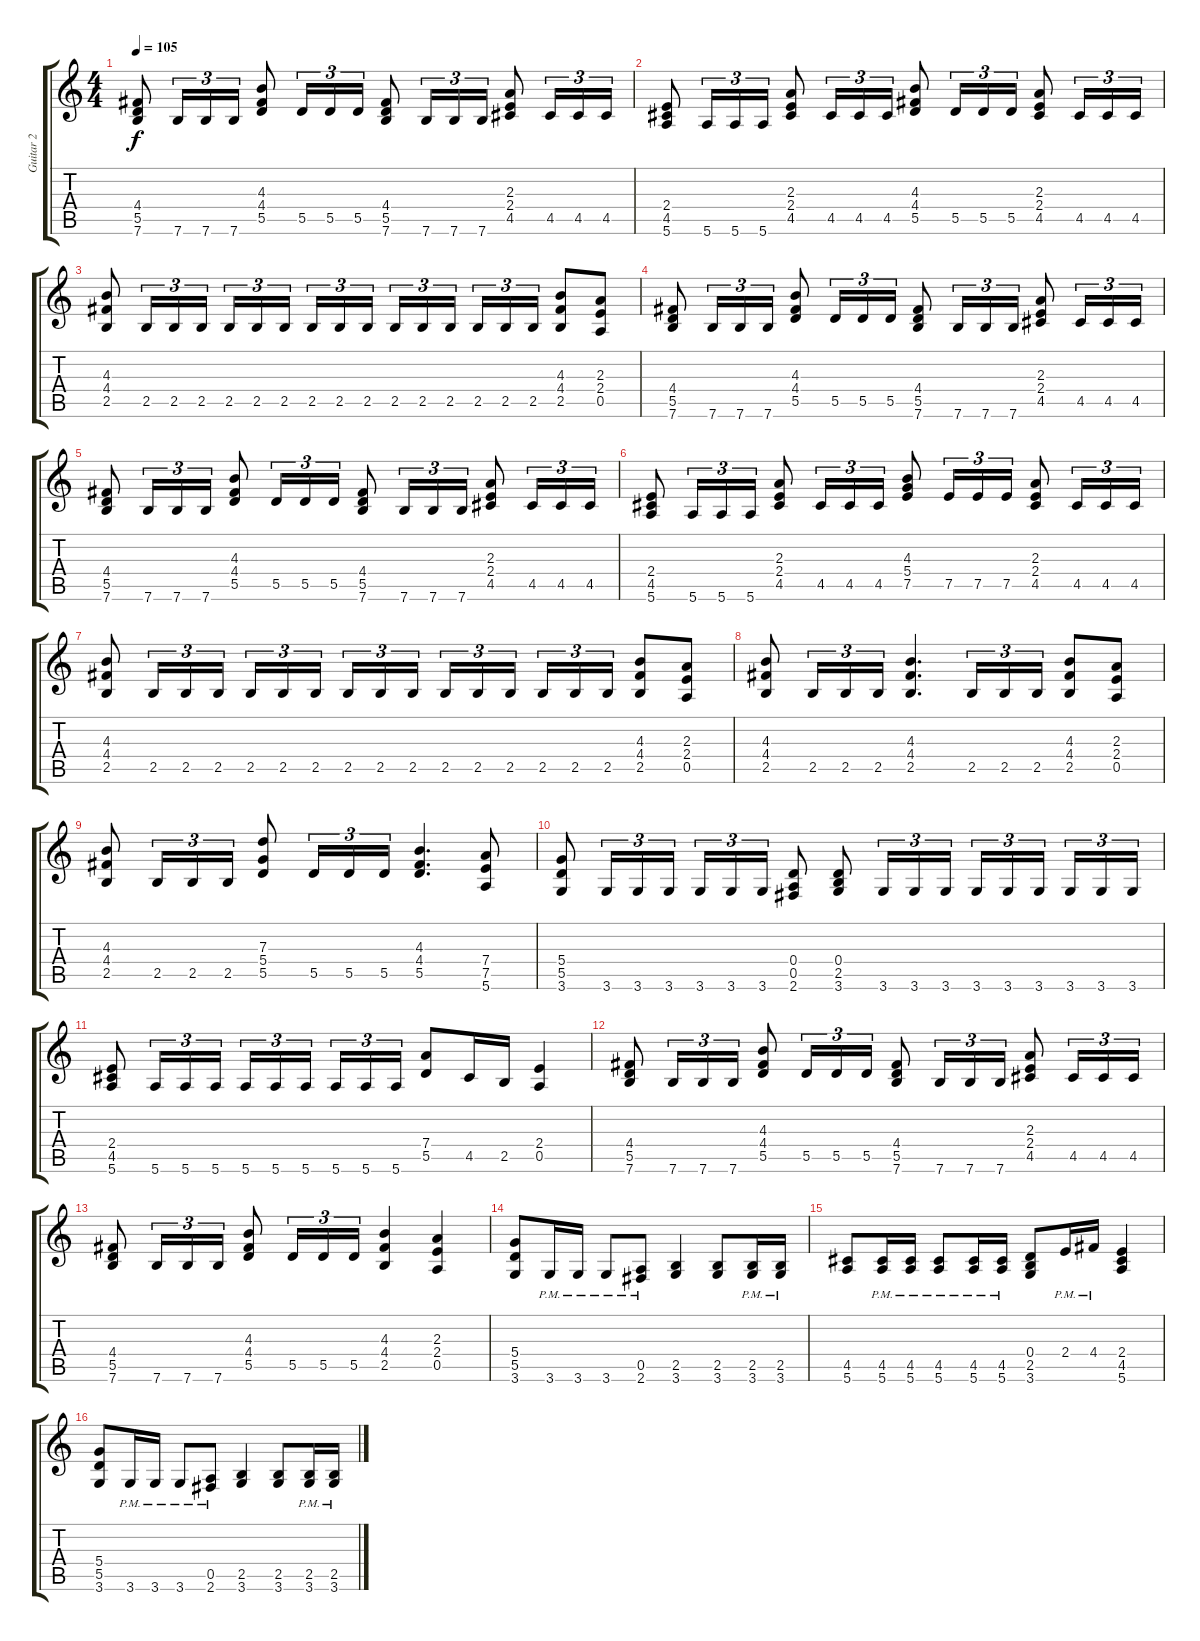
\track ("Guitar 2" "Guitar 2") {instrument distortionguitar}
\staff {score tabs}
\tuning (E4 B3 G3 D3 A2 E2) {hide}
\ts (4 4)
\tempo 105
\clef g2
\ks c
(4.4 5.5 7.6).8{dy f} 7.6.16{tu (3 2)} 7.6.16{tu (3 2)} 7.6.16{tu (3 2)} (4.3 4.4 5.5).8 5.5.16{tu (3 2)} 5.5.16{tu (3 2)} 5.5.16{tu (3 2)} (4.4 5.5 7.6).8 7.6.16{tu (3 2)} 7.6.16{tu (3 2)} 7.6.16{tu (3 2)} (2.3 2.4 4.5).8 4.5.16{tu (3 2)} 4.5.16{tu (3 2)} 4.5.16{tu (3 2)} |
(2.4 4.5 5.6).8 5.6.16{tu (3 2)} 5.6.16{tu (3 2)} 5.6.16{tu (3 2)} (2.3 2.4 4.5).8 4.5.16{tu (3 2)} 4.5.16{tu (3 2)} 4.5.16{tu (3 2)} (4.3 4.4 5.5).8 5.5.16{tu (3 2)} 5.5.16{tu (3 2)} 5.5.16{tu (3 2)} (2.3 2.4 4.5).8 4.5.16{tu (3 2)} 4.5.16{tu (3 2)} 4.5.16{tu (3 2)} |
(4.3 4.4 2.5).8 2.5.16{tu (3 2)} 2.5.16{tu (3 2)} 2.5.16{tu (3 2)} 2.5.16{tu (3 2)} 2.5.16{tu (3 2)} 2.5.16{tu (3 2)} 2.5.16{tu (3 2)} 2.5.16{tu (3 2)} 2.5.16{tu (3 2)} 2.5.16{tu (3 2)} 2.5.16{tu (3 2)} 2.5.16{tu (3 2)} 2.5.16{tu (3 2)} 2.5.16{tu (3 2)} 2.5.16{tu (3 2)} (4.3 4.4 2.5).8 (2.3 2.4 0.5).8 |
(4.4 5.5 7.6).8 7.6.16{tu (3 2)} 7.6.16{tu (3 2)} 7.6.16{tu (3 2)} (4.3 4.4 5.5).8 5.5.16{tu (3 2)} 5.5.16{tu (3 2)} 5.5.16{tu (3 2)} (4.4 5.5 7.6).8 7.6.16{tu (3 2)} 7.6.16{tu (3 2)} 7.6.16{tu (3 2)} (2.3 2.4 4.5).8 4.5.16{tu (3 2)} 4.5.16{tu (3 2)} 4.5.16{tu (3 2)} |
(4.4 5.5 7.6).8 7.6.16{tu (3 2)} 7.6.16{tu (3 2)} 7.6.16{tu (3 2)} (4.3 4.4 5.5).8 5.5.16{tu (3 2)} 5.5.16{tu (3 2)} 5.5.16{tu (3 2)} (4.4 5.5 7.6).8 7.6.16{tu (3 2)} 7.6.16{tu (3 2)} 7.6.16{tu (3 2)} (2.3 2.4 4.5).8 4.5.16{tu (3 2)} 4.5.16{tu (3 2)} 4.5.16{tu (3 2)} |
(2.4 4.5 5.6).8 5.6.16{tu (3 2)} 5.6.16{tu (3 2)} 5.6.16{tu (3 2)} (2.3 2.4 4.5).8 4.5.16{tu (3 2)} 4.5.16{tu (3 2)} 4.5.16{tu (3 2)} (4.3 5.4 7.5).8 7.5.16{tu (3 2)} 7.5.16{tu (3 2)} 7.5.16{tu (3 2)} (2.3 2.4 4.5).8 4.5.16{tu (3 2)} 4.5.16{tu (3 2)} 4.5.16{tu (3 2)} |
(4.3 4.4 2.5).8 2.5.16{tu (3 2)} 2.5.16{tu (3 2)} 2.5.16{tu (3 2)} 2.5.16{tu (3 2)} 2.5.16{tu (3 2)} 2.5.16{tu (3 2)} 2.5.16{tu (3 2)} 2.5.16{tu (3 2)} 2.5.16{tu (3 2)} 2.5.16{tu (3 2)} 2.5.16{tu (3 2)} 2.5.16{tu (3 2)} 2.5.16{tu (3 2)} 2.5.16{tu (3 2)} 2.5.16{tu (3 2)} (4.3 4.4 2.5).8 (2.3 2.4 0.5).8 |
(4.3 4.4 2.5).8 2.5.16{tu (3 2)} 2.5.16{tu (3 2)} 2.5.16{tu (3 2)} (4.3 4.4 2.5).4{d} 2.5.16{tu (3 2)} 2.5.16{tu (3 2)} 2.5.16{tu (3 2)} (4.3 4.4 2.5).8 (2.3 2.4 0.5).8 |
(4.3 4.4 2.5).8 2.5.16{tu (3 2)} 2.5.16{tu (3 2)} 2.5.16{tu (3 2)} (7.3 5.4 5.5).8 5.5.16{tu (3 2)} 5.5.16{tu (3 2)} 5.5.16{tu (3 2)} (4.3 4.4 5.5).4{d} (7.4 7.5 5.6).8 |
(5.4 5.5 3.6).8 3.6.16{tu (3 2)} 3.6.16{tu (3 2)} 3.6.16{tu (3 2)} 3.6.16{tu (3 2)} 3.6.16{tu (3 2)} 3.6.16{tu (3 2)} (0.4 0.5 2.6).8 (0.4 2.5 3.6).8 3.6.16{tu (3 2)} 3.6.16{tu (3 2)} 3.6.16{tu (3 2)} 3.6.16{tu (3 2)} 3.6.16{tu (3 2)} 3.6.16{tu (3 2)} 3.6.16{tu (3 2)} 3.6.16{tu (3 2)} 3.6.16{tu (3 2)} |
(2.4 4.5 5.6).8 5.6.16{tu (3 2)} 5.6.16{tu (3 2)} 5.6.16{tu (3 2)} 5.6.16{tu (3 2)} 5.6.16{tu (3 2)} 5.6.16{tu (3 2)} 5.6.16{tu (3 2)} 5.6.16{tu (3 2)} 5.6.16{tu (3 2)} (7.4 5.5).8 4.5.16 2.5.16 (2.4 0.5).4 |
(4.4 5.5 7.6).8 7.6.16{tu (3 2)} 7.6.16{tu (3 2)} 7.6.16{tu (3 2)} (4.3 4.4 5.5).8 5.5.16{tu (3 2)} 5.5.16{tu (3 2)} 5.5.16{tu (3 2)} (4.4 5.5 7.6).8 7.6.16{tu (3 2)} 7.6.16{tu (3 2)} 7.6.16{tu (3 2)} (2.3 2.4 4.5).8 4.5.16{tu (3 2)} 4.5.16{tu (3 2)} 4.5.16{tu (3 2)} |
(4.4 5.5 7.6).8 7.6.16{tu (3 2)} 7.6.16{tu (3 2)} 7.6.16{tu (3 2)} (4.3 4.4 5.5).8 5.5.16{tu (3 2)} 5.5.16{tu (3 2)} 5.5.16{tu (3 2)} (4.3 4.4 2.5).4 (2.3 2.4 0.5).4 |
(5.4 5.5 3.6).8 3.6{pm}.16 3.6{pm}.16 3.6{pm}.8 (0.5{pm} 2.6{pm}).8 (2.5 3.6).4 (2.5 3.6).8 (2.5{pm} 3.6{pm}).16 (2.5{pm} 3.6{pm}).16 |
(4.5 5.6).8 (4.5{pm} 5.6{pm}).16 (4.5{pm} 5.6{pm}).16 (4.5{pm} 5.6{pm}).8 (4.5{pm} 5.6{pm}).16 (4.5{pm} 5.6{pm}).16 (0.4 2.5 3.6).8 2.4{pm}.16 4.4{pm}.16 (2.4 4.5 5.6).4 |
(5.4 5.5 3.6).8 3.6{pm}.16 3.6{pm}.16 3.6{pm}.8 (0.5{pm} 2.6{pm}).8 (2.5 3.6).4 (2.5 3.6).8 (2.5{pm} 3.6{pm}).16 (2.5{pm} 3.6{pm}).16
